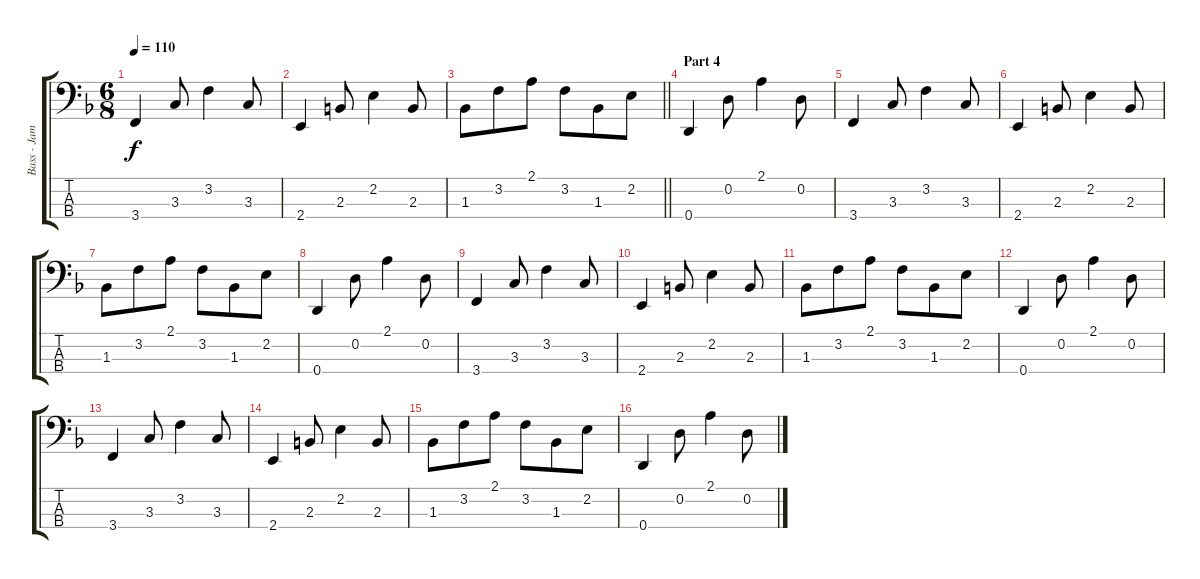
\track ("Bass - James Johnston" "Bass - Jam") {instrument electricbassfinger}
\staff {score tabs}
\tuning (G2 D2 A1 D1) {hide}
\ts (6 8)
\tempo 110
\clef f4
\ks dminor
3.4.4{dy f} 3.3.8 3.2.4 3.3.8 |
2.4.4 2.3.8 2.2.4 2.3.8 |
\barLineRight lightlight
1.3.8 3.2.8 2.1.8 3.2.8 1.3.8 2.2.8 |
\section ("" "Part 4")
0.4.4 0.2.8 2.1.4 0.2.8 |
3.4.4 3.3.8 3.2.4 3.3.8 |
2.4.4 2.3.8 2.2.4 2.3.8 |
1.3.8 3.2.8 2.1.8 3.2.8 1.3.8 2.2.8 |
0.4.4 0.2.8 2.1.4 0.2.8 |
3.4.4 3.3.8 3.2.4 3.3.8 |
2.4.4 2.3.8 2.2.4 2.3.8 |
1.3.8 3.2.8 2.1.8 3.2.8 1.3.8 2.2.8 |
0.4.4 0.2.8 2.1.4 0.2.8 |
3.4.4 3.3.8 3.2.4 3.3.8 |
2.4.4 2.3.8 2.2.4 2.3.8 |
1.3.8 3.2.8 2.1.8 3.2.8 1.3.8 2.2.8 |
0.4.4 0.2.8 2.1.4 0.2.8
